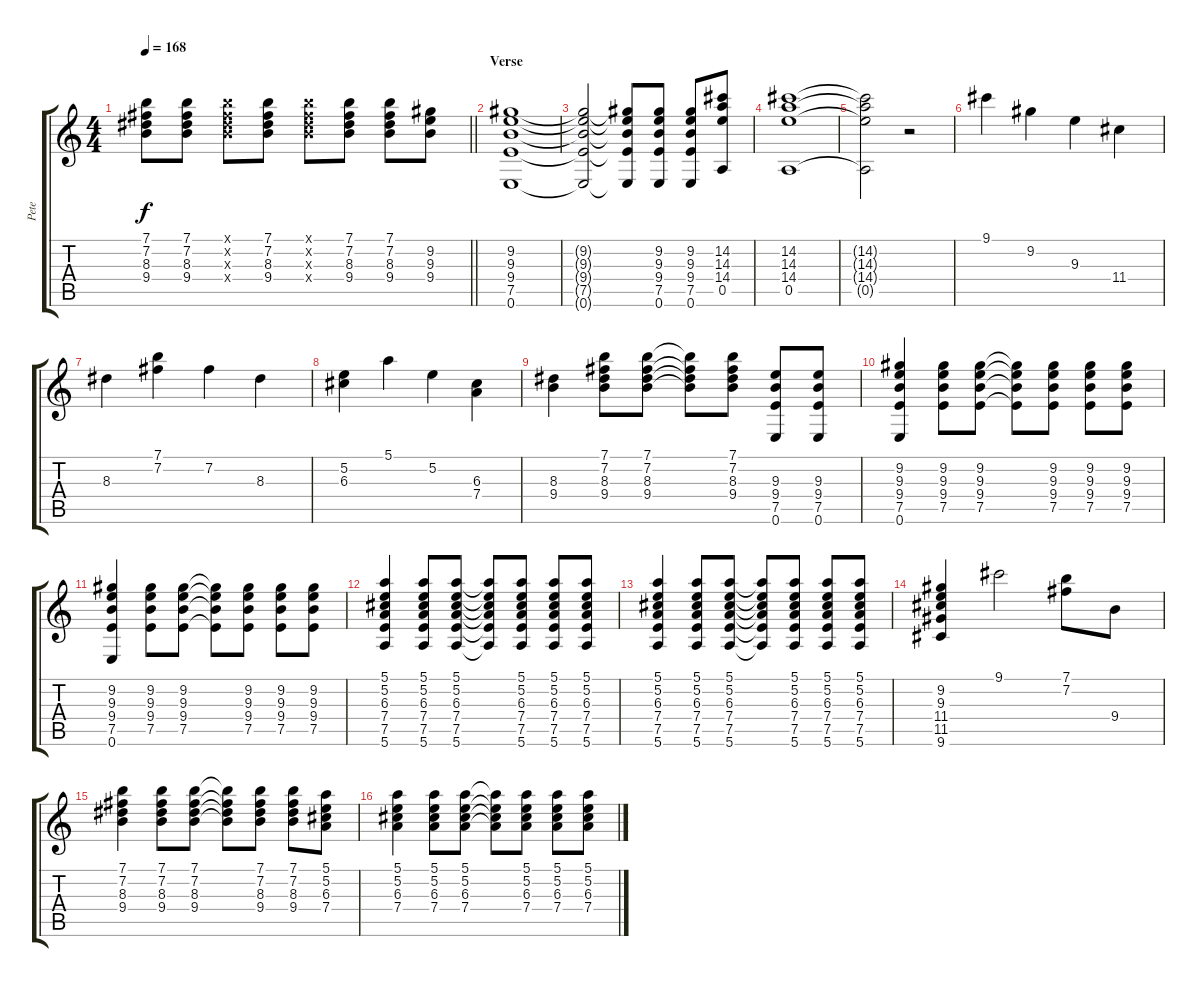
\track ("Pete" "Pete") {instrument overdrivenguitar}
\staff {score tabs}
\tuning (E4 B3 G3 D3 A2 E2) {hide}
\ts (4 4)
\tempo 168
\clef g2
\barLineRight lightlight
\ks c
(7.1 7.2 8.3 9.4).8{dy f} (7.1 7.2 8.3 9.4).8 (7.1{x} 7.2{x} 8.3{x} 9.4{x}).8 (7.1 7.2 8.3 9.4).8 (7.1{x} 7.2{x} 8.3{x} 9.4{x}).8 (7.1 7.2 8.3 9.4).8 (7.1 7.2 8.3 9.4).8 (9.2 9.3 9.4).8 |
\section ("" "Verse")
(9.2 9.3 9.4 7.5 0.6).1 |
(9.2{t} 9.3{t} 9.4{t} 7.5{t} 0.6{t}).2 (9.2{t} 9.3{t} 9.4{t} 7.5{t} 0.6{t}).8 (9.2 9.3 9.4 7.5 0.6).8 (9.2 9.3 9.4 7.5 0.6).8 (14.2 14.3 14.4 0.5).8 |
(14.2 14.3 14.4 0.5).1 |
(14.2{t} 14.3{t} 14.4{t} 0.5{t}).2 r.2 |
9.1.4 9.2.4 9.3.4 11.4.4 |
8.3.4 (7.1 7.2).4 7.2.4 8.3.4 |
(5.2 6.3).4 5.1.4 5.2.4 (6.3 7.4).4 |
(8.3 9.4).4 (7.1 7.2 8.3 9.4).8 (7.1 7.2 8.3 9.4).8 (7.1{t} 7.2{t} 8.3{t} 9.4{t}).8 (7.1 7.2 8.3 9.4).8 (9.3 9.4 7.5 0.6).8 (9.3 9.4 7.5 0.6).8 |
(9.2 9.3 9.4 7.5 0.6).4 (9.2 9.3 9.4 7.5).8 (9.2 9.3 9.4 7.5).8 (9.2{t} 9.3{t} 9.4{t} 7.5{t}).8 (9.2 9.3 9.4 7.5).8 (9.2 9.3 9.4 7.5).8 (9.2 9.3 9.4 7.5).8 |
(9.2 9.3 9.4 7.5 0.6).4 (9.2 9.3 9.4 7.5).8 (9.2 9.3 9.4 7.5).8 (9.2{t} 9.3{t} 9.4{t} 7.5{t}).8 (9.2 9.3 9.4 7.5).8 (9.2 9.3 9.4 7.5).8 (9.2 9.3 9.4 7.5).8 |
(5.1 5.2 6.3 7.4 7.5 5.6).4 (5.1 5.2 6.3 7.4 7.5 5.6).8 (5.1 5.2 6.3 7.4 7.5 5.6).8 (5.1{t} 5.2{t} 6.3{t} 7.4{t} 7.5{t} 5.6{t}).8 (5.1 5.2 6.3 7.4 7.5 5.6).8 (5.1 5.2 6.3 7.4 7.5 5.6).8 (5.1 5.2 6.3 7.4 7.5 5.6).8 |
(5.1 5.2 6.3 7.4 7.5 5.6).4 (5.1 5.2 6.3 7.4 7.5 5.6).8 (5.1 5.2 6.3 7.4 7.5 5.6).8 (5.1{t} 5.2{t} 6.3{t} 7.4{t} 7.5{t} 5.6{t}).8 (5.1 5.2 6.3 7.4 7.5 5.6).8 (5.1 5.2 6.3 7.4 7.5 5.6).8 (5.1 5.2 6.3 7.4 7.5 5.6).8 |
(9.2 9.3 11.4 11.5 9.6).4 9.1.2 (7.1 7.2).8 9.4.8 |
(7.1 7.2 8.3 9.4).4 (7.1 7.2 8.3 9.4).8 (7.1 7.2 8.3 9.4).8 (7.1{t} 7.2{t} 8.3{t} 9.4{t}).8 (7.1 7.2 8.3 9.4).8 (7.1 7.2 8.3 9.4).8 (5.1 5.2 6.3 7.4).8 |
(5.1 5.2 6.3 7.4).4 (5.1 5.2 6.3 7.4).8 (5.1 5.2 6.3 7.4).8 (5.1{t} 5.2{t} 6.3{t} 7.4{t}).8 (5.1 5.2 6.3 7.4).8 (5.1 5.2 6.3 7.4).8 (5.1 5.2 6.3 7.4).8
